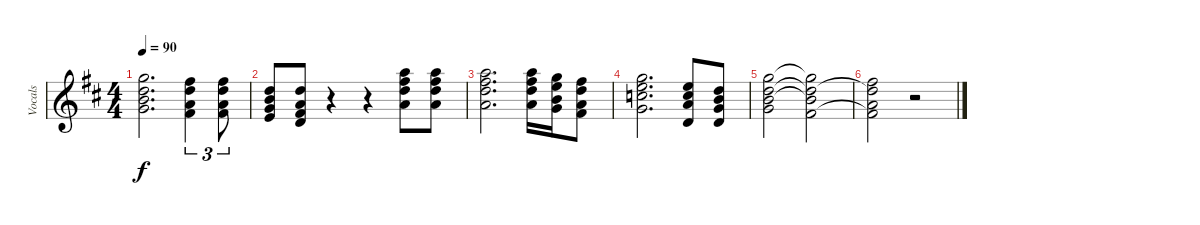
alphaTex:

\track ("Vocals" "Vocals") {instrument acousticguitarnylon}
\staff {score}
\tuning (E4 B3 G3 D3 A2 D2) {hide}
\ts (4 4)
\tempo 90
\clef g2
\ks d
(3.1 3.2 4.3 5.4).2{d dy f} (2.1 3.2 2.3 4.4).4{tu (3 2)} (2.1 3.2 2.3 4.4).8{tu (3 2)} |
(3.2 4.3 5.4 7.5).8 (3.2 2.3 4.4 5.5).8 r.4 r.4 (2.1 3.2 2.3 19.4).8 (5.1 7.2 7.3 7.4).8 |
(5.1 7.2 7.3 7.4).2{d} (5.1 7.2 7.3 7.4).16 (3.1 5.2 4.3 5.4).16 (2.1 3.2 2.3 4.4).8 |
(3.1 5.2 5.3 5.4).2{d} (0.1 1.2 2.3 0.4).8 (3.2 4.3 5.4 5.5).8 |
(3.1 3.2 4.3 5.4).2 (3.1{t} 3.2{t} 4.3{t} 4.4).2 |
(2.1 3.2{t} 2.3 4.4{t}).2 r.2
